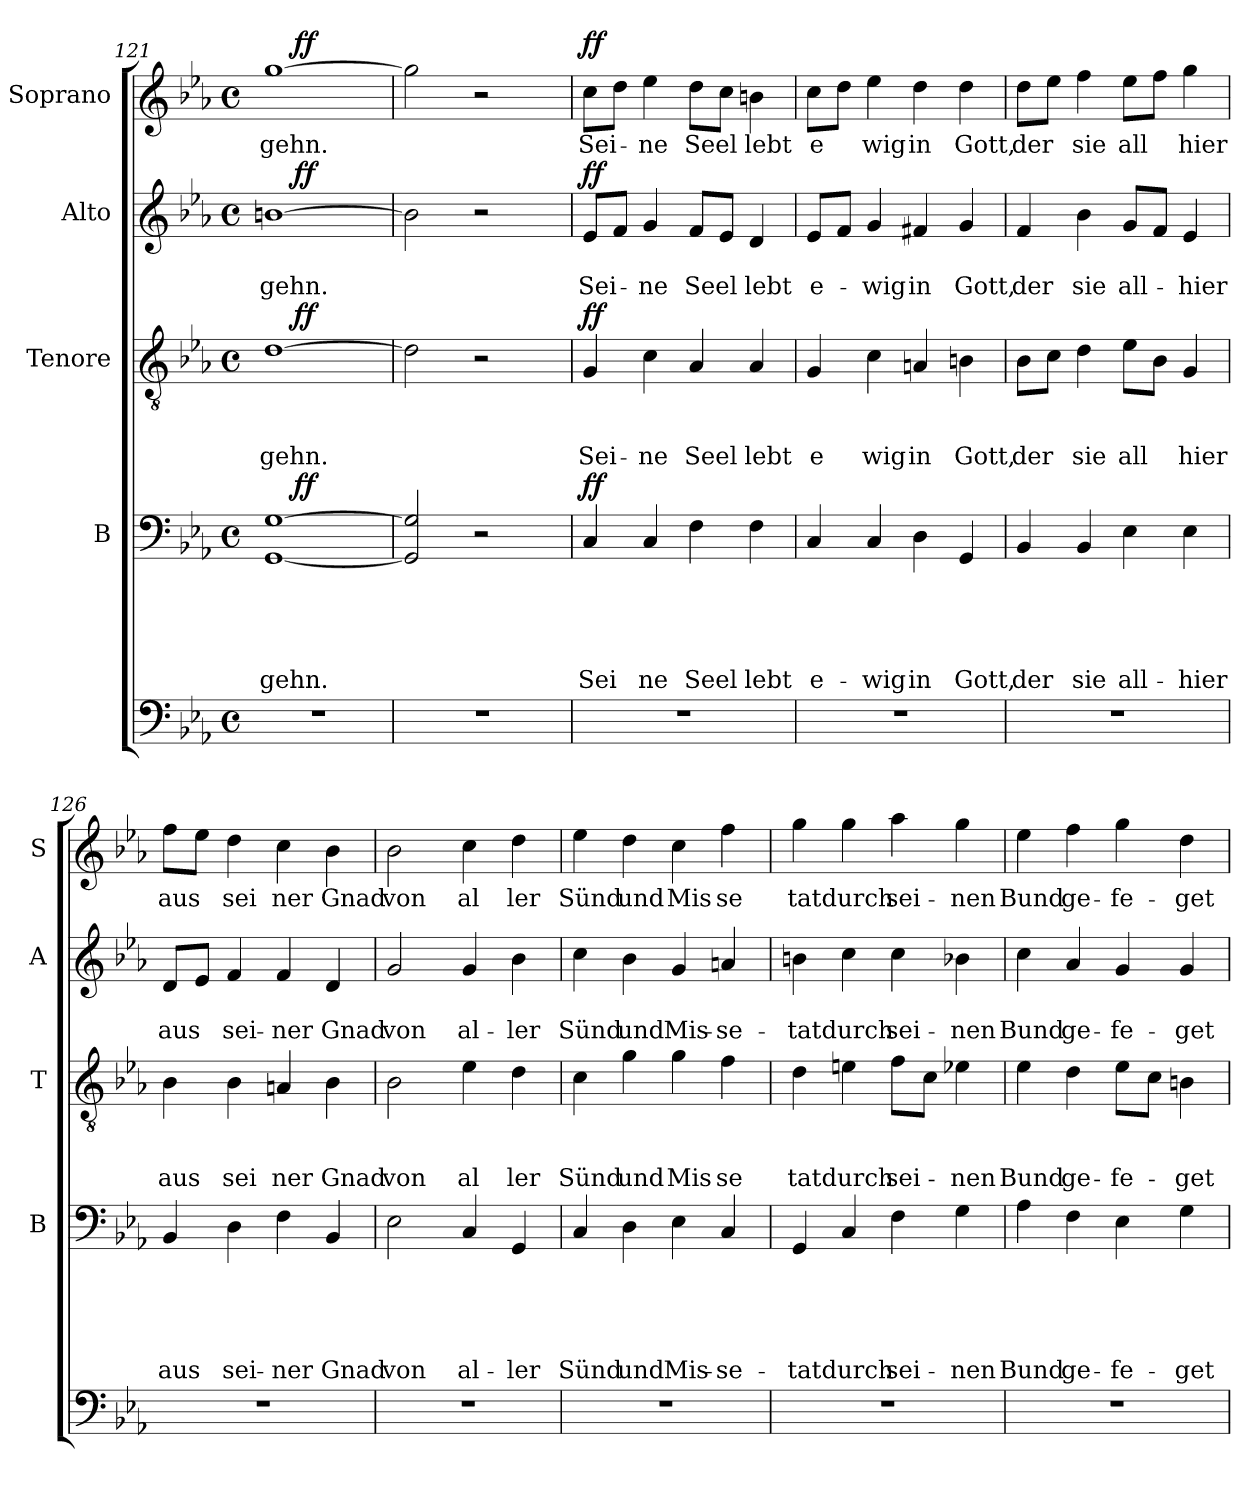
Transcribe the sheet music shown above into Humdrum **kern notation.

**kern	**kern	**text	**text	**text	**text	**text	**dynam	**kern	**text	**text	**text	**dynam	**kern	**text	**text	**dynam	**kern	**text	**dynam
*part5	*part4	*part4	*part4	*part4	*part4	*part4	*part4	*part3	*part3	*part3	*part3	*part3	*part2	*part2	*part2	*part2	*part1	*part1	*part1
*staff5	*staff4	*staff4	*staff4	*staff4	*staff4	*staff4	*staff4	*staff3	*staff3	*staff3	*staff3	*staff3	*staff2	*staff2	*staff2	*staff2	*staff1	*staff1	*staff1
*	*I"B	*	*	*	*	*	*	*I"Tenore	*	*	*	*	*I"Alto	*	*	*	*I"Soprano	*	*
*	*I'B	*	*	*	*	*	*	*I'T	*	*	*	*	*I'A	*	*	*	*I'S	*	*
*clefF4	*clefF4	*	*	*	*	*	*	*clefGv2	*	*	*	*	*clefG2	*	*	*	*clefG2	*	*
*k[b-e-a-]	*k[b-e-a-]	*	*	*	*	*	*	*k[b-e-a-]	*	*	*	*	*k[b-e-a-]	*	*	*	*k[b-e-a-]	*	*
*E-:	*E-:	*	*	*	*	*	*	*E-:	*	*	*	*	*E-:	*	*	*	*E-:	*	*
*M4/4	*M4/4	*	*	*	*	*	*	*M4/4	*	*	*	*	*M4/4	*	*	*	*M4/4	*	*
*met(c)	*met(c)	*	*	*	*	*	*	*met(c)	*	*	*	*	*met(c)	*	*	*	*met(c)	*	*
=121	=121	=121	=121	=121	=121	=121	=121	=121	=121	=121	=121	=121	=121	=121	=121	=121	=121	=121	=121
!	!	!	!	!	!	!LO:LY:b	!	!	!	!	!LO:LY:b	!	!	!	!LO:LY:b	!	!	!LO:LY:b	!
*	*^	*	*	*	*	*	*	*^	*	*	*	*	*^	*	*	*	*^	*	*
1r	[<1GG [>1G	8ryy	.	.	.	.	gehn.	.	[>1d	8ryy	.	.	-gehn.	.	[>1bn	8ryy	.	-gehn.	.	[>1gg	8ryy	-gehn.	.
!	!	!	!	!	!	!	!	!LO:DY:a	!	!	!	!	!	!LO:DY:a	!	!	!	!	!LO:DY:a	!	!	!	!LO:DY:a
.	.	2..ryy	.	.	.	.	.	ff	.	2..ryy	.	.	.	ff	.	2..ryy	.	.	ff	.	2..ryy	.	ff
*	*v	*v	*	*	*	*	*	*	*	*	*	*	*	*	*v	*v	*	*	*	*v	*v	*	*
*	*	*	*	*	*	*	*	*v	*v	*	*	*	*	*	*	*	*	*	*	*
=122	=122	=122	=122	=122	=122	=122	=122	=122	=122	=122	=122	=122	=122	=122	=122	=122	=122	=122	=122
1r	2GG/] 2G/]	.	.	.	.	.	.	2d\]	.	.	.	.	2b\]	.	.	.	2gg\]	.	.
.	2r	.	.	.	.	.	.	2r	.	.	.	.	2r	.	.	.	2r	.	.
=123	=123	=123	=123	=123	=123	=123	=123	=123	=123	=123	=123	=123	=123	=123	=123	=123	=123	=123	=123
!	!	!	!	!	!	!LO:LY:b	!LO:DY:a	!	!	!	!LO:LY:b	!LO:DY:a	!	!	!LO:LY:b	!LO:DY:a	!	!LO:LY:b	!LO:DY:a
1r	4C/	.	.	.	.	Sei	ff	4G/	.	.	Sei-	ff	8e-/L	.	Sei-	ff	8cc\L	Sei-	ff
.	.	.	.	.	.	.	.	.	.	.	.	.	8f/J	.	.	.	8dd\J	.	.
!	!	!	!	!	!	!LO:LY:b	!	!	!	!	!LO:LY:b	!	!	!	!LO:LY:b	!	!	!LO:LY:b	!
.	4C/	.	.	.	.	ne	.	4c\	.	.	-ne	.	4g/	.	-ne	.	4ee-\	-ne	.
!	!	!	!	!	!	!LO:LY:b	!	!	!	!	!LO:LY:b	!	!	!	!LO:LY:b	!	!	!LO:LY:b	!
.	4F\	.	.	.	.	Seel	.	4A-/	.	.	Seel	.	8f/L	.	Seel	.	8dd\L	Seel	.
.	.	.	.	.	.	.	.	.	.	.	.	.	8e-/J	.	.	.	8cc\J	.	.
!	!	!	!	!	!	!LO:LY:b	!	!	!	!	!LO:LY:b	!	!	!	!LO:LY:b	!	!	!LO:LY:b	!
.	4F\	.	.	.	.	lebt	.	4A-/	.	.	lebt	.	4d/	.	lebt	.	4bn\	lebt	.
!!LO:LB:g=z
=124	=124	=124	=124	=124	=124	=124	=124	=124	=124	=124	=124	=124	=124	=124	=124	=124	=124	=124	=124
!	!	!	!	!	!	!LO:LY:b	!	!	!	!	!LO:LY:b	!	!	!	!LO:LY:b	!	!	!LO:LY:b	!
1r	4C/	.	.	.	.	e-	.	4G/	.	.	e	.	8e-/L	.	e-	.	8cc\L	e	.
.	.	.	.	.	.	.	.	.	.	.	.	.	8f/J	.	.	.	8dd\J	.	.
!	!	!	!	!	!	!LO:LY:b	!	!	!	!	!LO:LY:b	!	!	!	!LO:LY:b	!	!	!LO:LY:b	!
.	4C/	.	.	.	.	-wig	.	4c\	.	.	wig	.	4g/	.	-wig	.	4ee-\	wig	.
!	!	!	!	!	!	!LO:LY:b	!	!	!	!	!LO:LY:b	!	!	!	!LO:LY:b	!	!	!LO:LY:b	!
.	4D\	.	.	.	.	in	.	4An/	.	.	in	.	4f#X/	.	in	.	4dd\	in	.
!	!	!	!	!	!	!LO:LY:b	!	!	!	!	!LO:LY:b	!	!	!	!LO:LY:b	!	!	!LO:LY:b	!
.	4GG/	.	.	.	.	Gott,	.	4Bn\	.	.	Gott,	.	4g/	.	Gott,	.	4dd\	Gott,	.
=125	=125	=125	=125	=125	=125	=125	=125	=125	=125	=125	=125	=125	=125	=125	=125	=125	=125	=125	=125
!	!	!	!	!	!	!LO:LY:b	!	!	!	!	!LO:LY:b	!	!	!	!LO:LY:b	!	!	!LO:LY:b	!
1r	4BB-/	.	.	.	.	der	.	8B-\L	.	.	der	.	4f/	.	der	.	8dd\L	der	.
.	.	.	.	.	.	.	.	8c\J	.	.	.	.	.	.	.	.	8ee-\J	.	.
!	!	!	!	!	!	!LO:LY:b	!	!	!	!	!LO:LY:b	!	!	!	!LO:LY:b	!	!	!LO:LY:b	!
.	4BB-/	.	.	.	.	sie	.	4d\	.	.	sie	.	4b-\	.	sie	.	4ff\	sie	.
!	!	!	!	!	!	!LO:LY:b	!	!	!	!	!LO:LY:b	!	!	!	!LO:LY:b	!	!	!LO:LY:b	!
.	4E-\	.	.	.	.	all-	.	8e-\L	.	.	all	.	8g/L	.	all-	.	8ee-\L	all	.
.	.	.	.	.	.	.	.	8B-\J	.	.	.	.	8f/J	.	.	.	8ff\J	.	.
!	!	!	!	!	!	!LO:LY:b	!	!	!	!	!LO:LY:b	!	!	!	!LO:LY:b	!	!	!LO:LY:b	!
.	4E-\	.	.	.	.	-hier	.	4G/	.	.	hier	.	4e-/	.	-hier	.	4gg\	hier	.
=126	=126	=126	=126	=126	=126	=126	=126	=126	=126	=126	=126	=126	=126	=126	=126	=126	=126	=126	=126
!	!	!	!	!	!	!LO:LY:b	!	!	!	!	!LO:LY:b	!	!	!	!LO:LY:b	!	!	!LO:LY:b	!
1r	4BB-/	.	.	.	.	aus	.	4B-\	.	.	aus	.	8d/L	.	aus	.	8ff\L	aus	.
.	.	.	.	.	.	.	.	.	.	.	.	.	8e-/J	.	.	.	8ee-\J	.	.
!	!	!	!	!	!	!LO:LY:b	!	!	!	!	!LO:LY:b	!	!	!	!LO:LY:b	!	!	!LO:LY:b	!
.	4D\	.	.	.	.	sei-	.	4B-\	.	.	sei	.	4f/	.	sei-	.	4dd\	sei	.
!	!	!	!	!	!	!LO:LY:b	!	!	!	!	!LO:LY:b	!	!	!	!LO:LY:b	!	!	!LO:LY:b	!
.	4F\	.	.	.	.	-ner	.	4An/	.	.	ner	.	4f/	.	-ner	.	4cc\	ner	.
!	!	!	!	!	!	!LO:LY:b	!	!	!	!	!LO:LY:b	!	!	!	!LO:LY:b	!	!	!LO:LY:b	!
.	4BB-/	.	.	.	.	Gnad	.	4B-\	.	.	Gnad	.	4d/	.	Gnad	.	4b-\	Gnad	.
=127	=127	=127	=127	=127	=127	=127	=127	=127	=127	=127	=127	=127	=127	=127	=127	=127	=127	=127	=127
!	!	!	!	!	!	!LO:LY:b	!	!	!	!	!LO:LY:b	!	!	!	!LO:LY:b	!	!	!LO:LY:b	!
1r	2E-\	.	.	.	.	von	.	2B-\	.	.	von	.	2g/	.	von	.	2b-\	von	.
!	!	!	!	!	!	!LO:LY:b	!	!	!	!	!LO:LY:b	!	!	!	!LO:LY:b	!	!	!LO:LY:b	!
.	4C/	.	.	.	.	al-	.	4e-\	.	.	al	.	4g/	.	al-	.	4cc\	al	.
!	!	!	!	!	!	!LO:LY:b	!	!	!	!	!LO:LY:b	!	!	!	!LO:LY:b	!	!	!LO:LY:b	!
.	4GG/	.	.	.	.	-ler	.	4d\	.	.	ler	.	4b-\	.	-ler	.	4dd\	ler	.
=128	=128	=128	=128	=128	=128	=128	=128	=128	=128	=128	=128	=128	=128	=128	=128	=128	=128	=128	=128
!	!	!	!	!	!	!LO:LY:b	!	!	!	!	!LO:LY:b	!	!	!	!LO:LY:b	!	!	!LO:LY:b	!
1r	4C/	.	.	.	.	Sünd	.	4c\	.	.	Sünd	.	4cc\	.	Sünd	.	4ee-\	Sünd	.
!	!	!	!	!	!	!LO:LY:b	!	!	!	!	!LO:LY:b	!	!	!	!LO:LY:b	!	!	!LO:LY:b	!
.	4D\	.	.	.	.	und	.	4g\	.	.	und	.	4b-\	.	und	.	4dd\	und	.
!	!	!	!	!	!	!LO:LY:b	!	!	!	!	!LO:LY:b	!	!	!	!LO:LY:b	!	!	!LO:LY:b	!
.	4E-\	.	.	.	.	Mis-	.	4g\	.	.	Mis	.	4g/	.	Mis-	.	4cc\	Mis	.
!	!	!	!	!	!	!LO:LY:b	!	!	!	!	!LO:LY:b	!	!	!	!LO:LY:b	!	!	!LO:LY:b	!
.	4C/	.	.	.	.	-se-	.	4f\	.	.	se	.	4an/	.	-se-	.	4ff\	se	.
!!LO:PB:g=z
=129	=129	=129	=129	=129	=129	=129	=129	=129	=129	=129	=129	=129	=129	=129	=129	=129	=129	=129	=129
!	!	!	!	!	!	!LO:LY:b	!	!	!	!	!LO:LY:b	!	!	!	!LO:LY:b	!	!	!LO:LY:b	!
1r	4GG/	.	.	.	.	-tat	.	4d\	.	.	tat	.	4bn\	.	-tat	.	4gg\	tat	.
!	!	!	!	!	!	!LO:LY:b	!	!	!	!	!LO:LY:b	!	!	!	!LO:LY:b	!	!	!LO:LY:b	!
.	4C/	.	.	.	.	durch	.	4en\	.	.	durch	.	4cc\	.	durch	.	4gg\	durch	.
!	!	!	!	!	!	!LO:LY:b	!	!	!	!	!LO:LY:b	!	!	!	!LO:LY:b	!	!	!LO:LY:b	!
.	4F\	.	.	.	.	sei-	.	8f\L	.	.	sei-	.	4cc\	.	sei-	.	4aa-\	sei-	.
.	.	.	.	.	.	.	.	8c\J	.	.	.	.	.	.	.	.	.	.	.
!	!	!	!	!	!	!LO:LY:b	!	!	!	!	!LO:LY:b	!	!	!	!LO:LY:b	!	!	!LO:LY:b	!
.	4G\	.	.	.	.	-nen	.	4e-X\	.	.	-nen	.	4b-X\	.	-nen	.	4gg\	-nen	.
=130	=130	=130	=130	=130	=130	=130	=130	=130	=130	=130	=130	=130	=130	=130	=130	=130	=130	=130	=130
!	!	!	!	!	!	!LO:LY:b	!	!	!	!	!LO:LY:b	!	!	!	!LO:LY:b	!	!	!LO:LY:b	!
1r	4A-\	.	.	.	.	Bund	.	4e-\	.	.	Bund	.	4cc\	.	Bund	.	4ee-\	Bund	.
!	!	!	!	!	!	!LO:LY:b	!	!	!	!	!LO:LY:b	!	!	!	!LO:LY:b	!	!	!LO:LY:b	!
.	4F\	.	.	.	.	ge-	.	4d\	.	.	ge-	.	4a-/	.	ge-	.	4ff\	ge-	.
!	!	!	!	!	!	!LO:LY:b	!	!	!	!	!LO:LY:b	!	!	!	!LO:LY:b	!	!	!LO:LY:b	!
.	4E-\	.	.	.	.	-fe-	.	8e-\L	.	.	-fe-	.	4g/	.	-fe-	.	4gg\	-fe-	.
.	.	.	.	.	.	.	.	8c\J	.	.	.	.	.	.	.	.	.	.	.
!	!	!	!	!	!	!LO:LY:b	!	!	!	!	!LO:LY:b	!	!	!	!LO:LY:b	!	!	!LO:LY:b	!
.	4G\	.	.	.	.	-get	.	4Bn\	.	.	-get	.	4g/	.	-get	.	4dd\	-get	.
=	=	=	=	=	=	=	=	=	=	=	=	=	=	=	=	=	=	=	=
*-	*-	*-	*-	*-	*-	*-	*-	*-	*-	*-	*-	*-	*-	*-	*-	*-	*-	*-	*-
